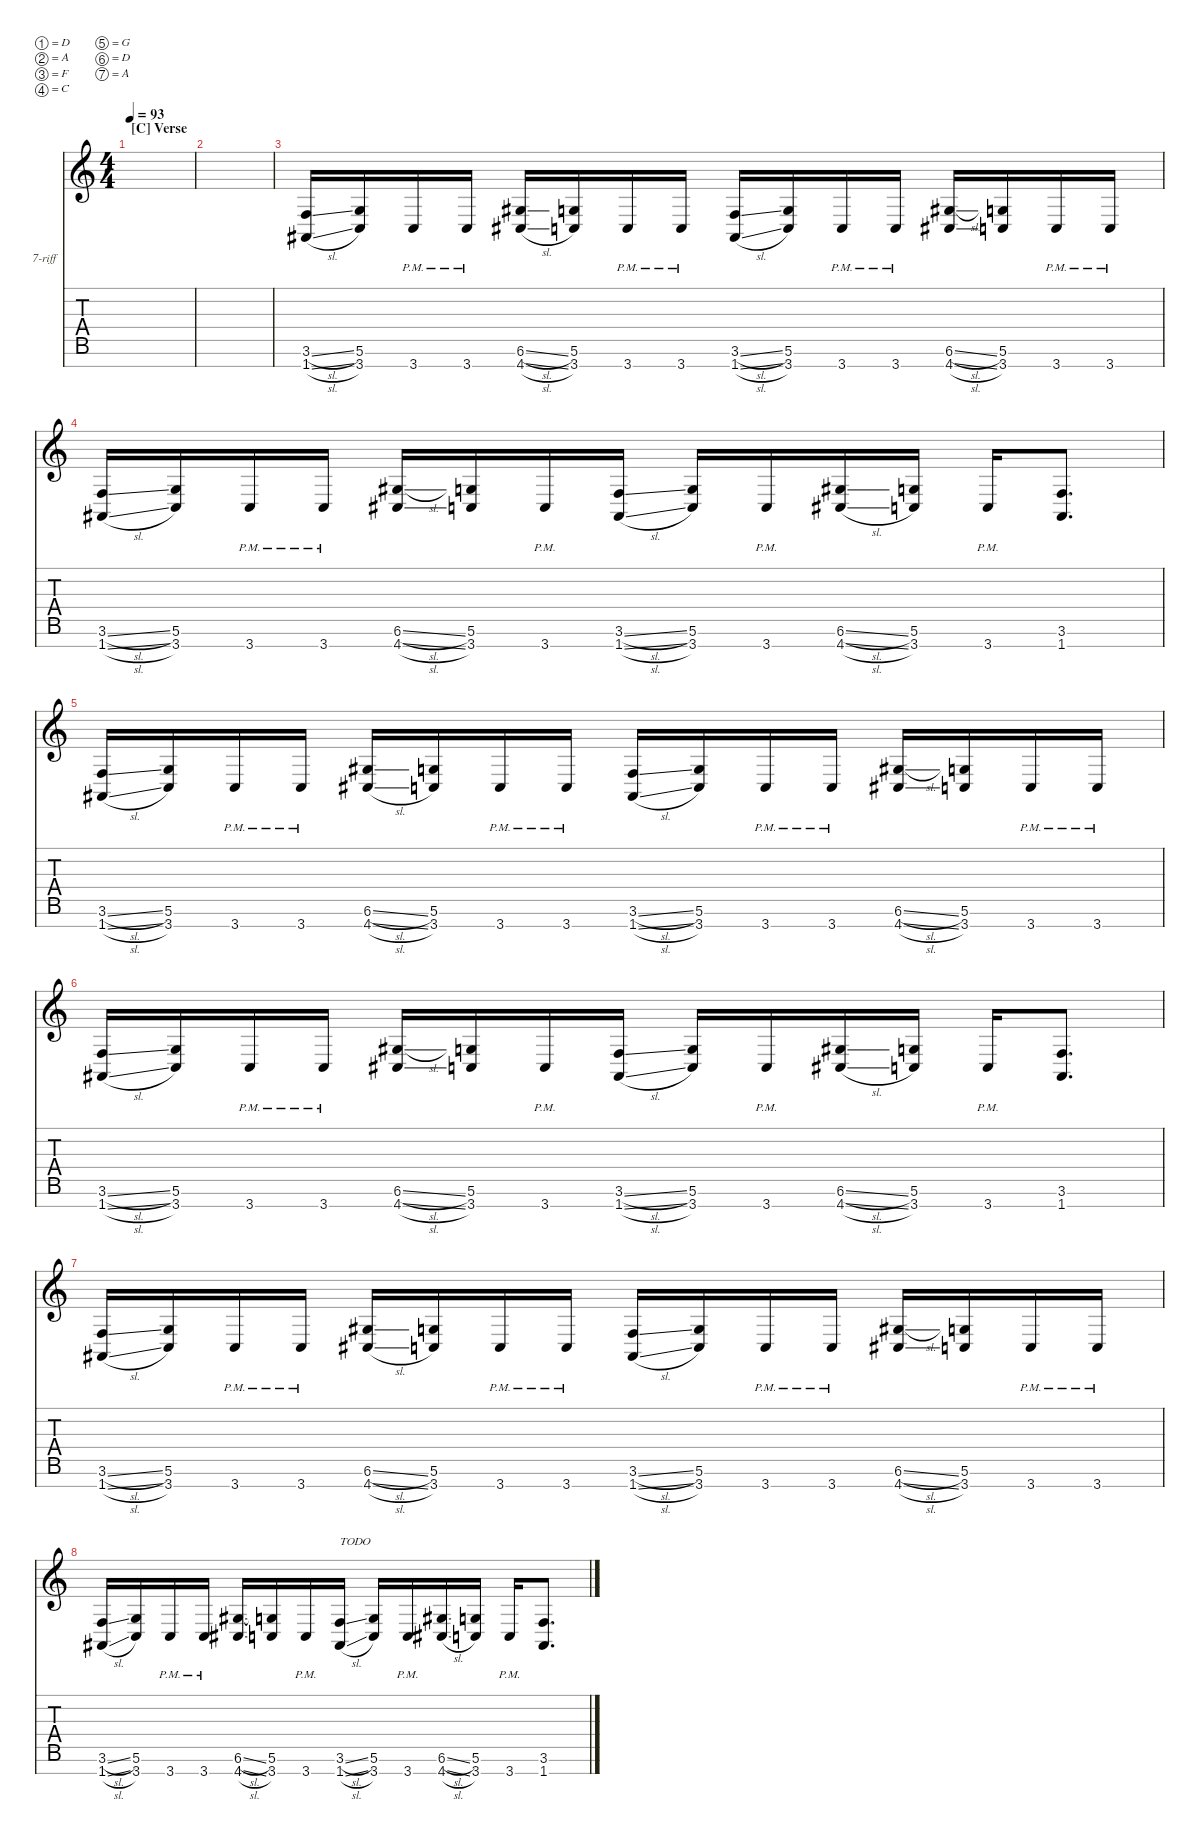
\defaultSystemsLayout 4
\hideDynamics
\bracketExtendMode nobrackets
\firstSystemTrackNameOrientation horizontal
\otherSystemsTrackNameOrientation horizontal
\track ("Guitar - Rhytm" "7-riff") {defaultSystemsLayout 4 solo instrument distortionguitar}
\staff {score tabs}
\tuning (D4 A3 F3 C3 G2 D2 A1)
\ts (4 4)
\section ("C" "Verse")
\scale
0.969568
\tempo 93
\accidentals auto
\clef g2
\ottava regular
\simile none
\scale
1.10708
\ks c
|
\scale
1.03043
\scale
0.985358 |
\scale
0.969568
\scale
0.953779 (3.6{sl} 1.7{sl acc #}).16{beam Up} (5.6 3.7).16{beam Up} 3.7{pm}.16{beam Up} 3.7{pm}.16{beam Up} (6.6{sl acc #} 4.7{sl acc #}).16{beam Up} (5.6 3.7).16{beam Up} 3.7{pm}.16{beam Up} 3.7{pm}.16{beam Up} (3.6{sl} 1.7{sl acc #}).16{beam Up} (5.6 3.7).16{beam Up} 3.7{pm}.16{beam Up} 3.7{pm}.16{beam Up} (4.7{sl acc #} 6.6{sl acc #}).16{beam Up} (3.7 5.6).16{beam Up} 3.7{pm}.16{beam Up} 3.7{pm}.16{beam Up} |
\scale
1.03043
\scale
0.953779 (3.6{sl} 1.7{sl acc #}).16{beam Up} (5.6 3.7).16{beam Up} 3.7{pm}.16{beam Up} 3.7{pm}.16{beam Up} (4.7{sl acc #} 6.6{sl acc #}).16{beam Up} (3.7 5.6).16{beam Up} 3.7{pm}.16{beam Up} (3.6{sl} 1.7{sl acc #}).16{beam Up} (5.6 3.7).16{beam Up} 3.7{pm}.16{beam Up} (6.6{sl acc #} 4.7{sl acc #}).16{beam Up} (5.6 3.7).16{beam Up} 3.7{pm}.16{beam Up} (3.6 1.7{acc #}).8{d beam Up} |
\scale
0.969568
\scale
1.08687 (3.6{sl} 1.7{sl acc #}).16{beam Up} (5.6 3.7).16{beam Up} 3.7{pm}.16{beam Up} 3.7{pm}.16{beam Up} (6.6{sl acc #} 4.7{sl acc #}).16{beam Up} (5.6 3.7).16{beam Up} 3.7{pm}.16{beam Up} 3.7{pm}.16{beam Up} (3.6{sl} 1.7{sl acc #}).16{beam Up} (5.6 3.7).16{beam Up} 3.7{pm}.16{beam Up} 3.7{pm}.16{beam Up} (4.7{sl acc #} 6.6{sl acc #}).16{beam Up} (3.7 5.6).16{beam Up} 3.7{pm}.16{beam Up} 3.7{pm}.16{beam Up} |
\scale
1.03043
\scale
0.965147 (3.6{sl} 1.7{sl acc #}).16{beam Up} (5.6 3.7).16{beam Up} 3.7{pm}.16{beam Up} 3.7{pm}.16{beam Up} (4.7{sl acc #} 6.6{sl acc #}).16{beam Up} (3.7 5.6).16{beam Up} 3.7{pm}.16{beam Up} (3.6{sl} 1.7{sl acc #}).16{beam Up} (5.6 3.7).16{beam Up} 3.7{pm}.16{beam Up} (6.6{sl acc #} 4.7{sl acc #}).16{beam Up} (5.6 3.7).16{beam Up} 3.7{pm}.16{beam Up} (3.6 1.7{acc #}).8{d beam Up} |
\scale
0.969568
\scale
0.965147 (3.6{sl} 1.7{sl acc #}).16{beam Up} (5.6 3.7).16{beam Up} 3.7{pm}.16{beam Up} 3.7{pm}.16{beam Up} (6.6{sl acc #} 4.7{sl acc #}).16{beam Up} (5.6 3.7).16{beam Up} 3.7{pm}.16{beam Up} 3.7{pm}.16{beam Up} (3.6{sl} 1.7{sl acc #}).16{beam Up} (5.6 3.7).16{beam Up} 3.7{pm}.16{beam Up} 3.7{pm}.16{beam Up} (4.7{sl acc #} 6.6{sl acc #}).16{beam Up} (3.7 5.6).16{beam Up} 3.7{pm}.16{beam Up} 3.7{pm}.16{beam Up} |
\scale
1.03043
\scale
0.982832 (3.6{sl} 1.7{sl acc #}).16{beam Up} (5.6 3.7).16{beam Up} 3.7{pm}.16{beam Up} 3.7{pm}.16{beam Up} (4.7{sl acc #} 6.6{sl acc #}).16{beam Up} (3.7 5.6).16{beam Up} 3.7{pm}.16{beam Up} (3.6{sl} 1.7{sl acc #}).16{txt "TODO" beam Up} (5.6 3.7).16{beam Up} 3.7{pm}.16{beam Up} (6.6{sl acc #} 4.7{sl acc #}).16{beam Up} (5.6 3.7).16{beam Up} 3.7{pm}.16{beam Up} (3.6 1.7{acc #}).8{d beam Up}
